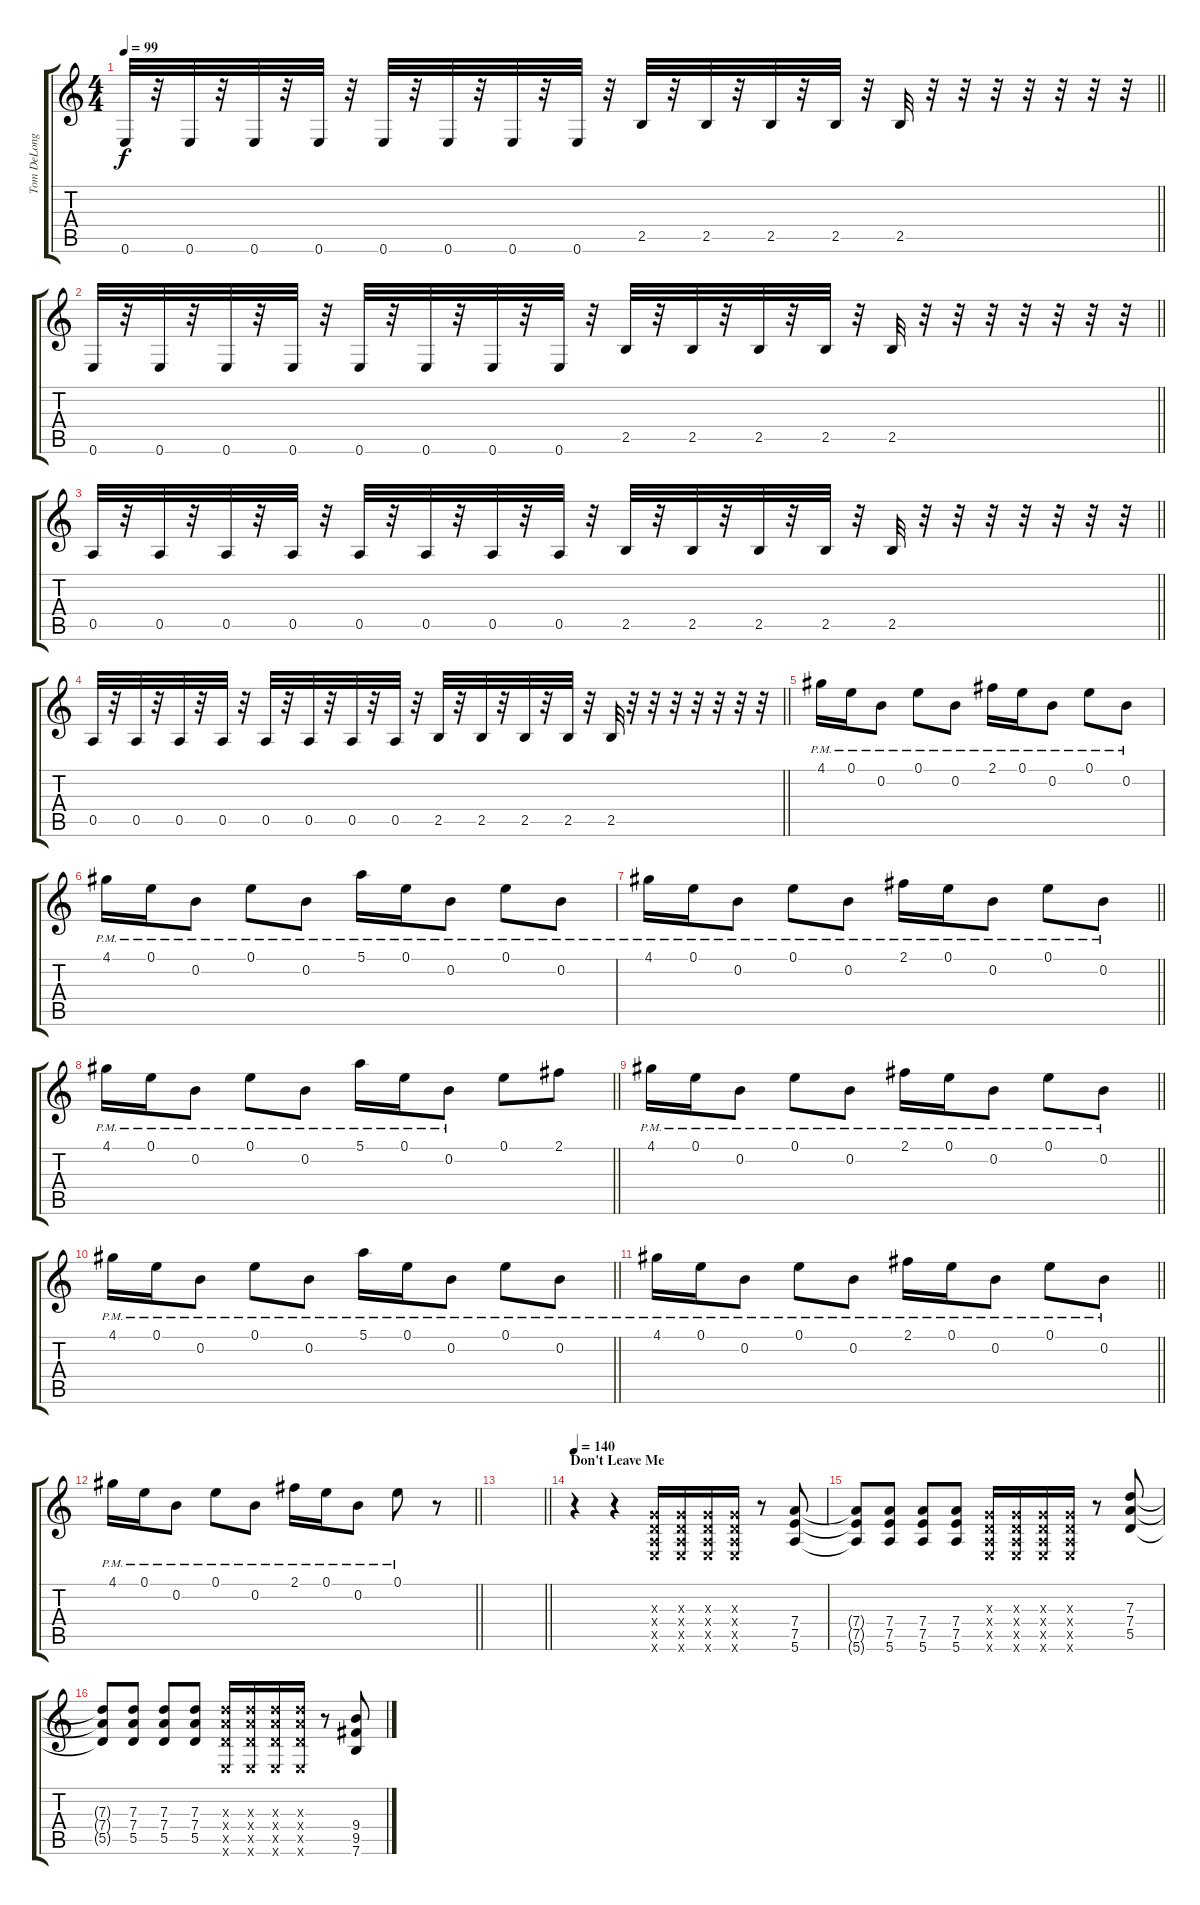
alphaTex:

\track ("Tom DeLonge (Standard)" "Tom DeLong") {instrument distortionguitar}
\staff {score tabs}
\tuning (E4 B3 G3 D3 A2 E2) {hide}
\ts (4 4)
\tempo 99
\clef g2
\barLineRight lightlight
\ks c
0.6.32{dy f} r.32 0.6.32 r.32 0.6.32 r.32 0.6.32 r.32 0.6.32 r.32 0.6.32 r.32 0.6.32 r.32 0.6.32 r.32 2.5.32 r.32 2.5.32 r.32 2.5.32 r.32 2.5.32 r.32 2.5.32 r.32 r.32 r.32 r.32 r.32 r.32 r.32 |
\barLineRight lightlight
0.6.32 r.32 0.6.32 r.32 0.6.32 r.32 0.6.32 r.32 0.6.32 r.32 0.6.32 r.32 0.6.32 r.32 0.6.32 r.32 2.5.32 r.32 2.5.32 r.32 2.5.32 r.32 2.5.32 r.32 2.5.32 r.32 r.32 r.32 r.32 r.32 r.32 r.32 |
\barLineRight lightlight
0.5.32 r.32 0.5.32 r.32 0.5.32 r.32 0.5.32 r.32 0.5.32 r.32 0.5.32 r.32 0.5.32 r.32 0.5.32 r.32 2.5.32 r.32 2.5.32 r.32 2.5.32 r.32 2.5.32 r.32 2.5.32 r.32 r.32 r.32 r.32 r.32 r.32 r.32 |
\barLineRight lightlight
0.5.32 r.32 0.5.32 r.32 0.5.32 r.32 0.5.32 r.32 0.5.32 r.32 0.5.32 r.32 0.5.32 r.32 0.5.32 r.32 2.5.32 r.32 2.5.32 r.32 2.5.32 r.32 2.5.32 r.32 2.5.32 r.32 r.32 r.32 r.32 r.32 r.32 r.32 |
4.1{pm}.16 0.1{pm}.16 0.2{pm}.8 0.1{pm}.8 0.2{pm}.8 2.1{pm}.16 0.1{pm}.16 0.2{pm}.8 0.1{pm}.8 0.2{pm}.8 |
4.1{pm}.16 0.1{pm}.16 0.2{pm}.8 0.1{pm}.8 0.2{pm}.8 5.1{pm}.16 0.1{pm}.16 0.2{pm}.8 0.1{pm}.8 0.2{pm}.8 |
\barLineRight lightlight
4.1{pm}.16 0.1{pm}.16 0.2{pm}.8 0.1{pm}.8 0.2{pm}.8 2.1{pm}.16 0.1{pm}.16 0.2{pm}.8 0.1{pm}.8 0.2{pm}.8 |
\barLineRight lightlight
4.1{pm}.16 0.1{pm}.16 0.2{pm}.8 0.1{pm}.8 0.2{pm}.8 5.1{pm}.16 0.1{pm}.16 0.2{pm}.8 0.1.8 2.1.8 |
\barLineRight lightlight
4.1{pm}.16 0.1{pm}.16 0.2{pm}.8 0.1{pm}.8 0.2{pm}.8 2.1{pm}.16 0.1{pm}.16 0.2{pm}.8 0.1{pm}.8 0.2{pm}.8 |
\barLineRight lightlight
4.1{pm}.16 0.1{pm}.16 0.2{pm}.8 0.1{pm}.8 0.2{pm}.8 5.1{pm}.16 0.1{pm}.16 0.2{pm}.8 0.1{pm}.8 0.2{pm}.8 |
\barLineRight lightlight
4.1{pm}.16 0.1{pm}.16 0.2{pm}.8 0.1{pm}.8 0.2{pm}.8 2.1{pm}.16 0.1{pm}.16 0.2{pm}.8 0.1{pm}.8 0.2{pm}.8 |
\barLineRight lightlight
4.1{pm}.16 0.1{pm}.16 0.2{pm}.8 0.1{pm}.8 0.2{pm}.8 2.1{pm}.16 0.1{pm}.16 0.2{pm}.8 0.1{pm}.8 r.8 |
\barLineRight lightlight
|
\section ("" "Don't Leave Me")
\tempo 140
r.4 r.4 (0.3{x} 0.4{x} 0.5{x} 0.6{x}).16 (0.3{x} 0.4{x} 0.5{x} 0.6{x}).16 (0.3{x} 0.4{x} 0.5{x} 0.6{x}).16 (0.3{x} 0.4{x} 0.5{x} 0.6{x}).16 r.8 (7.4 7.5 5.6).8 |
(7.4{t} 7.5{t} 5.6{t}).8 (7.4 7.5 5.6).8 (7.4 7.5 5.6).8 (7.4 7.5 5.6).8 (0.3{x} 0.4{x} 0.5{x} 0.6{x}).16 (0.3{x} 0.4{x} 0.5{x} 0.6{x}).16 (0.3{x} 0.4{x} 0.5{x} 0.6{x}).16 (0.3{x} 0.4{x} 0.5{x} 0.6{x}).16 r.8 (7.3 7.4 5.5).8 |
(7.3{t} 7.4{t} 5.5{t}).8 (7.3 7.4 5.5).8 (7.3 7.4 5.5).8 (7.3 7.4 5.5).8 (7.3{x} 7.4{x} 5.5{x} 0.6{x}).16 (7.3{x} 7.4{x} 5.5{x} 0.6{x}).16 (7.3{x} 7.4{x} 5.5{x} 0.6{x}).16 (7.3{x} 7.4{x} 5.5{x} 0.6{x}).16 r.8 (9.4 9.5 7.6).8
